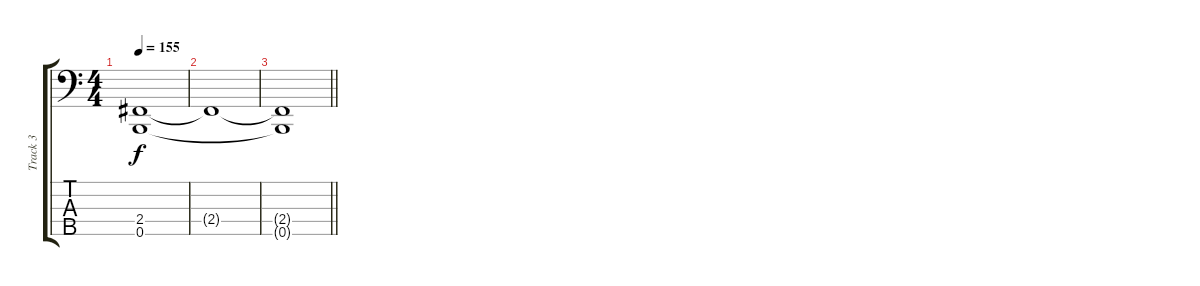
\track ("Track 3" "Track 3") {instrument electricbassfinger}
\staff {score tabs}
\tuning (G2 D2 A1 E1 B0) {hide}
\ts (4 4)
\tempo 155
\clef f4
\ks c
(2.4{t} 0.5{t}).1{dy f} |
2.4{t}.1 |
\barLineRight lightlight
(2.4{t} 0.5{t}).1
